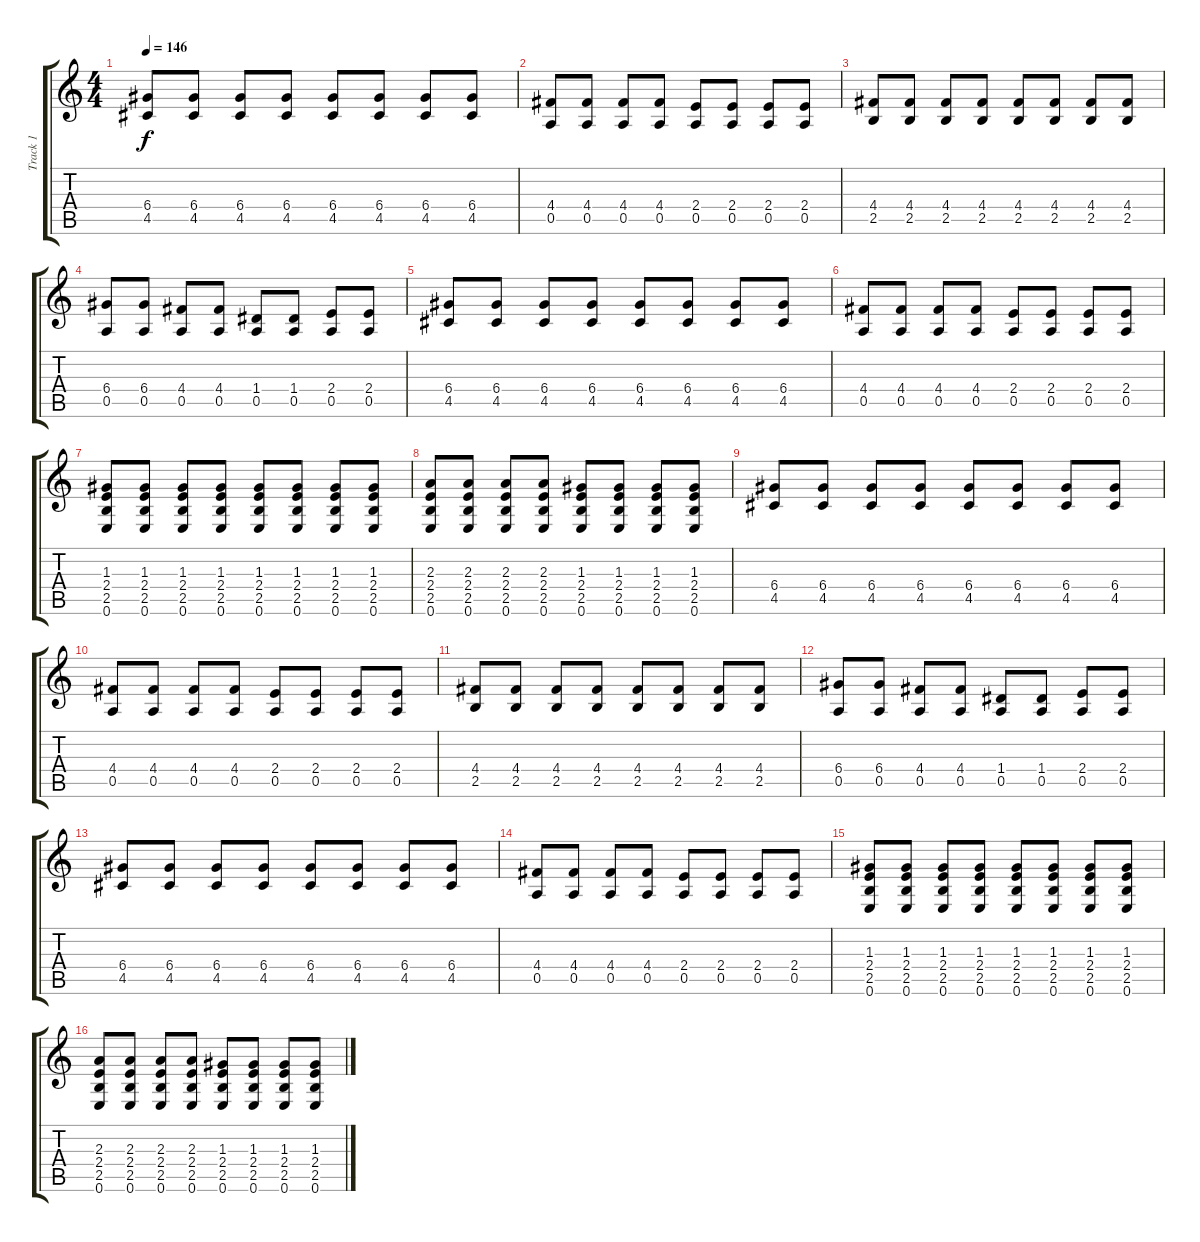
\track ("Track 1" "Track 1") {instrument overdrivenguitar}
\staff {score tabs}
\tuning (E4 B3 G3 D3 A2 E2) {hide}
\ts (4 4)
\tempo 146
\clef g2
\ks c
(6.4 4.5).8{dy f instrument overdrivenguitar} (6.4 4.5).8 (6.4 4.5).8 (6.4 4.5).8 (6.4 4.5).8 (6.4 4.5).8 (6.4 4.5).8 (6.4 4.5).8 |
(4.4 0.5).8 (4.4 0.5).8 (4.4 0.5).8 (4.4 0.5).8 (2.4 0.5).8 (2.4 0.5).8 (2.4 0.5).8 (2.4 0.5).8 |
(4.4 2.5).8 (4.4 2.5).8 (4.4 2.5).8 (4.4 2.5).8 (4.4 2.5).8 (4.4 2.5).8 (4.4 2.5).8 (4.4 2.5).8 |
(6.4 0.5).8 (6.4 0.5).8 (4.4 0.5).8 (4.4 0.5).8 (1.4 0.5).8 (1.4 0.5).8 (2.4 0.5).8 (2.4 0.5).8 |
(6.4 4.5).8 (6.4 4.5).8 (6.4 4.5).8 (6.4 4.5).8 (6.4 4.5).8 (6.4 4.5).8 (6.4 4.5).8 (6.4 4.5).8 |
(4.4 0.5).8 (4.4 0.5).8 (4.4 0.5).8 (4.4 0.5).8 (2.4 0.5).8 (2.4 0.5).8 (2.4 0.5).8 (2.4 0.5).8 |
(1.3 2.4 2.5 0.6).8 (1.3 2.4 2.5 0.6).8 (1.3 2.4 2.5 0.6).8 (1.3 2.4 2.5 0.6).8 (1.3 2.4 2.5 0.6).8 (1.3 2.4 2.5 0.6).8 (1.3 2.4 2.5 0.6).8 (1.3 2.4 2.5 0.6).8 |
(2.3 2.4 2.5 0.6).8 (2.3 2.4 2.5 0.6).8 (2.3 2.4 2.5 0.6).8 (2.3 2.4 2.5 0.6).8 (1.3 2.4 2.5 0.6).8 (1.3 2.4 2.5 0.6).8 (1.3 2.4 2.5 0.6).8 (1.3 2.4 2.5 0.6).8 |
(6.4 4.5).8 (6.4 4.5).8 (6.4 4.5).8 (6.4 4.5).8 (6.4 4.5).8 (6.4 4.5).8 (6.4 4.5).8 (6.4 4.5).8 |
(4.4 0.5).8 (4.4 0.5).8 (4.4 0.5).8 (4.4 0.5).8 (2.4 0.5).8 (2.4 0.5).8 (2.4 0.5).8 (2.4 0.5).8 |
(4.4 2.5).8 (4.4 2.5).8 (4.4 2.5).8 (4.4 2.5).8 (4.4 2.5).8 (4.4 2.5).8 (4.4 2.5).8 (4.4 2.5).8 |
(6.4 0.5).8 (6.4 0.5).8 (4.4 0.5).8 (4.4 0.5).8 (1.4 0.5).8 (1.4 0.5).8 (2.4 0.5).8 (2.4 0.5).8 |
(6.4 4.5).8 (6.4 4.5).8 (6.4 4.5).8 (6.4 4.5).8 (6.4 4.5).8 (6.4 4.5).8 (6.4 4.5).8 (6.4 4.5).8 |
(4.4 0.5).8 (4.4 0.5).8 (4.4 0.5).8 (4.4 0.5).8 (2.4 0.5).8 (2.4 0.5).8 (2.4 0.5).8 (2.4 0.5).8 |
(1.3 2.4 2.5 0.6).8 (1.3 2.4 2.5 0.6).8 (1.3 2.4 2.5 0.6).8 (1.3 2.4 2.5 0.6).8 (1.3 2.4 2.5 0.6).8 (1.3 2.4 2.5 0.6).8 (1.3 2.4 2.5 0.6).8 (1.3 2.4 2.5 0.6).8 |
(2.3 2.4 2.5 0.6).8 (2.3 2.4 2.5 0.6).8 (2.3 2.4 2.5 0.6).8 (2.3 2.4 2.5 0.6).8 (1.3 2.4 2.5 0.6).8 (1.3 2.4 2.5 0.6).8 (1.3 2.4 2.5 0.6).8 (1.3 2.4 2.5 0.6).8
